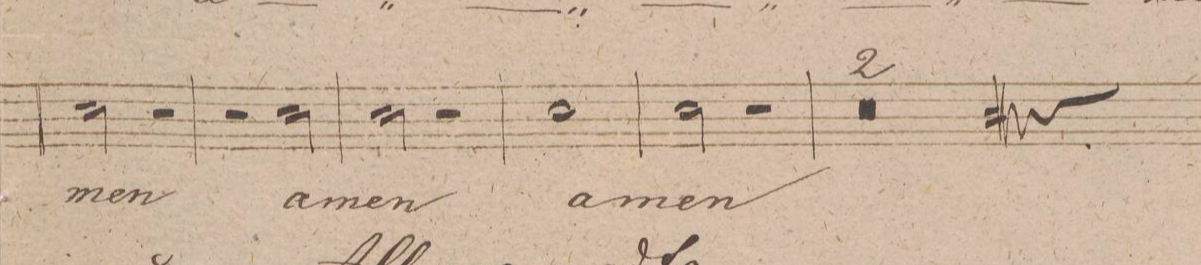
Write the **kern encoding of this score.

**kern	**text	**dynam
*I"Tenore.	*	*
*clefC4	*	*
*k[f#c#g#d#]	*	*
*met(c)	*	*
*M4/4	*	*
2B\	-men	.
2r	.	.
=305	=305	=305
2r	.	.
2B\	a-	.
=306	=306	=306
2B\	-men	.
2r	.	.
=307	=307	=307
1B\	a-	.
=308	=308	=308
2B\	-men	.
2r	.	.
=309	=309	=309
0r	.	.
=310	=310	=310
==	==	==
*-	*-	*-
